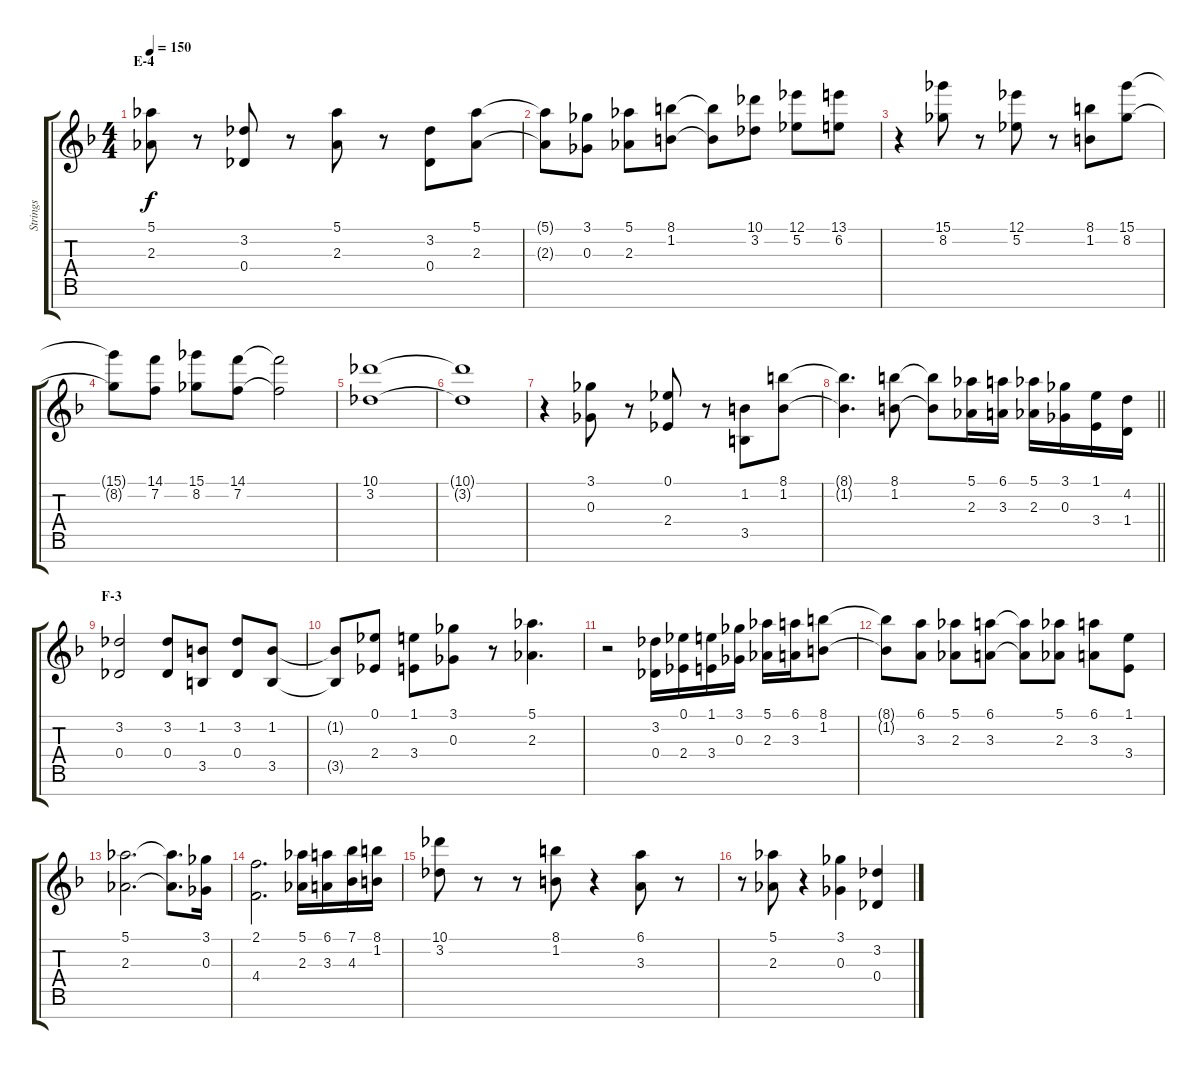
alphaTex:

\track ("Strings" "Strings") {instrument stringensemble1}
\staff {score tabs}
\tuning (Eb5 Bb4 Gb4 Db4 Ab3 Eb3 Bb2) {hide}
\ts (4 4)
\section ("" "E-4")
\tempo 150
\clef g2
\ks f
(5.1 2.3).8{dy f} r.8 (3.2 0.4).8 r.8 (5.1 2.3).8 r.8 (3.2 0.4).8 (5.1 2.3).8 |
(5.1{t} 2.3{t}).8 (3.1 0.3).8 (5.1 2.3).8 (8.1 1.2).8 (8.1{t} 1.2{t}).8 (10.1 3.2).8 (12.1 5.2).8 (13.1 6.2).8 |
r.4 (15.1 8.2).8 r.8 (12.1 5.2).8 r.8 (8.1 1.2).8 (15.1 8.2).8 |
(15.1{t} 8.2{t}).8 (14.1 7.2).8 (15.1 8.2).8 (14.1 7.2).8 (14.1{t} 7.2{t}).2 |
(10.1 3.2).1 |
(10.1{t} 3.2{t}).1 |
r.4 (3.1 0.3).8 r.8 (0.1 2.4).8 r.8 (1.2 3.5).8 (8.1 1.2).8 |
\barLineRight lightlight
(8.1{t} 1.2{t}).4{d} (8.1 1.2).8 (8.1{t} 1.2{t}).8 (5.1 2.3).16 (6.1 3.3).16 (5.1 2.3).16 (3.1 0.3).16 (1.1 3.4).16 (4.2 1.4).16 |
\section ("" "F-3")
(3.2 0.4).2 (3.2 0.4).8 (1.2 3.5).8 (3.2 0.4).8 (1.2 3.5).8 |
(1.2{t} 3.5{t}).8 (0.1 2.4).8 (1.1 3.4).8 (3.1 0.3).8 r.8 (5.1 2.3).4{d} |
r.2 (3.2 0.4).16 (0.1 2.4).16 (1.1 3.4).16 (3.1 0.3).16 (5.1 2.3).16 (6.1 3.3).16 (8.1 1.2).8 |
(8.1{t} 1.2{t}).8 (6.1 3.3).8 (5.1 2.3).8 (6.1 3.3).8 (6.1{t} 3.3{t}).8 (5.1 2.3).8 (6.1 3.3).8 (1.1 3.4).8 |
(5.1 2.3).2{d} (5.1{t} 2.3{t}).8{d} (3.1 0.3).16 |
(2.1 4.4).2{d} (5.1 2.3).16 (6.1 3.3).16 (7.1 4.3).16 (8.1 1.2).16 |
(10.1 3.2).8 r.8 r.8 (8.1 1.2).8 r.4 (6.1 3.3).8 r.8 |
r.8 (5.1 2.3).8 r.4 (3.1 0.3).4 (3.2 0.4).4
